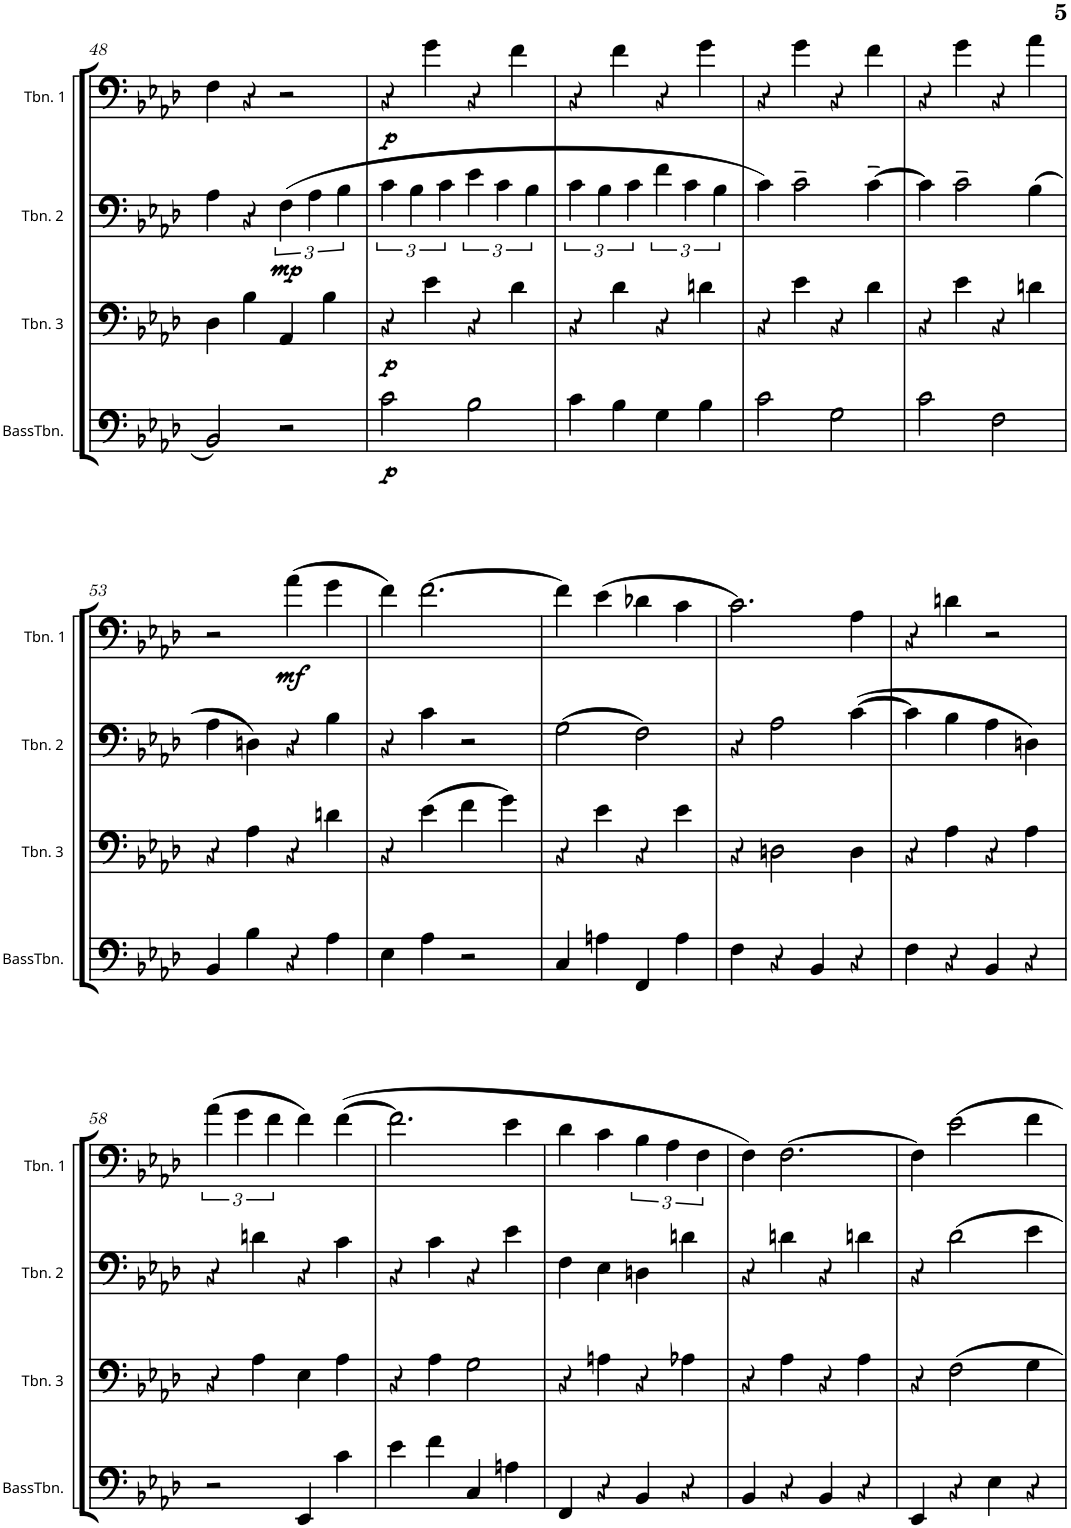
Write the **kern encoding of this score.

**kern	**dynam	**kern	**dynam	**kern	**dynam	**kern	**dynam
*part4	*part4	*part3	*part3	*part2	*part2	*part1	*part1
*staff4	*staff4	*staff3	*staff3	*staff2	*staff2	*staff1	*staff1
*I"Bass trombone	*	*I"Trombone 3	*	*I"Trombone 2	*	*I"Trombone 1	*
*I'BassTbn.	*	*I'Tbn. 3	*	*I'Tbn. 2	*	*I'Tbn. 1	*
!!LO:PB:g=z
*clefF4	*	*clefF4	*	*clefF4	*	*clefF4	*
*k[b-e-a-d-]	*	*k[b-e-a-d-]	*	*k[b-e-a-d-]	*	*k[b-e-a-d-]	*
*M4/4	*	*M4/4	*	*M4/4	*	*M4/4	*
=48	=48	=48	=48	=48	=48	=48	=48
2BB-/	.	4D-\	.	4A-\	.	4F\	.
.	.	4B-\	.	4r	.	4r	.
!	!	!	!	!	!LO:DY:b	!	!
2r	.	4AA-/	.	(6F\	mp	2r	.
.	.	.	.	6A-\	.	.	.
.	.	4B-\	.	.	.	.	.
.	.	.	.	6B-\	.	.	.
=49	=49	=49	=49	=49	=49	=49	=49
!	!LO:DY:b	!	!LO:DY:b	!	!	!	!LO:DY:b
2c\	p	4r	p	6c\	.	4r	p
.	.	.	.	6B-\	.	.	.
.	.	4e-\	.	.	.	4g\	.
.	.	.	.	6c\	.	.	.
2B-\	.	4r	.	6e-\	.	4r	.
.	.	.	.	6c\	.	.	.
.	.	4d-\	.	.	.	4f\	.
.	.	.	.	6B-\	.	.	.
=50	=50	=50	=50	=50	=50	=50	=50
4c\	.	4r	.	6c\	.	4r	.
.	.	.	.	6B-\	.	.	.
4B-\	.	4d-\	.	.	.	4f\	.
.	.	.	.	6c\	.	.	.
4G\	.	4r	.	6f\	.	4r	.
.	.	.	.	6c\	.	.	.
4B-\	.	4dn\	.	.	.	4g\	.
.	.	.	.	6B-\	.	.	.
=51	=51	=51	=51	=51	=51	=51	=51
2c\	.	4r	.	4c\)	.	4r	.
.	.	4e-\	.	2c~\	.	4g\	.
2G\	.	4r	.	.	.	4r	.
.	.	4d-\	.	[4c~\	.	4f\	.
=52	=52	=52	=52	=52	=52	=52	=52
2c\	.	4r	.	4c\]	.	4r	.
.	.	4e-\	.	2c~\	.	4g\	.
2F\	.	4r	.	.	.	4r	.
.	.	4dn\	.	(4B-\	.	4a-\	.
!!LO:LB:g=z
=53	=53	=53	=53	=53	=53	=53	=53
4BB-/	.	4r	.	4A-\	.	2r	.
4B-\	.	4A-\	.	4Dn\)	.	.	.
!	!	!	!	!	!	!	!LO:DY:b
4r	.	4r	.	4r	.	(4a-\	mf
4A-\	.	4dn\	.	4B-\	.	4g\	.
=54	=54	=54	=54	=54	=54	=54	=54
4E-\	.	4r	.	4r	.	4f\)	.
4A-\	.	(4e-\	.	4c\	.	[2.f\	.
2r	.	4f\	.	2r	.	.	.
.	.	4g\)	.	.	.	.	.
=55	=55	=55	=55	=55	=55	=55	=55
4C/	.	4r	.	(2G\	.	4f\]	.
4An\	.	4e-\	.	.	.	(4e-\	.
4FF/	.	4r	.	2F\)	.	4d-X\	.
4A\	.	4e-\	.	.	.	4c\	.
=56	=56	=56	=56	=56	=56	=56	=56
4F\	.	4r	.	4r	.	2.c\)	.
4r	.	2Dn\	.	2A-\	.	.	.
4BB-/	.	.	.	.	.	.	.
4r	.	4D\	.	([4c\	.	4A-\	.
=57	=57	=57	=57	=57	=57	=57	=57
4F\	.	4r	.	4c\]	.	4r	.
4r	.	4A-\	.	4B-\	.	4dn\	.
4BB-/	.	4r	.	4A-\	.	2r	.
4r	.	4A-\	.	4Dn\)	.	.	.
!!LO:LB:g=z
=58	=58	=58	=58	=58	=58	=58	=58
2r	.	4r	.	4r	.	(6a-\	.
.	.	.	.	.	.	6g\	.
.	.	4A-\	.	4dn\	.	.	.
.	.	.	.	.	.	6f\	.
4EE-/	.	4E-\	.	4r	.	4f\)	.
4c\	.	4A-\	.	4c\	.	([4f\	.
=59	=59	=59	=59	=59	=59	=59	=59
4e-\	.	4r	.	4r	.	2.f\]	.
4f\	.	4A-\	.	4c\	.	.	.
4C/	.	2G\	.	4r	.	.	.
4An\	.	.	.	4e-\	.	4e-\	.
=60	=60	=60	=60	=60	=60	=60	=60
4FF/	.	4r	.	4F\	.	4d-\	.
4r	.	4An\	.	4E-\	.	4c\	.
4BB-/	.	4r	.	4Dn\	.	6B-\	.
.	.	.	.	.	.	6A-\	.
4r	.	4A-X\	.	4dn\	.	.	.
.	.	.	.	.	.	6F\	.
=61	=61	=61	=61	=61	=61	=61	=61
4BB-/	.	4r	.	4r	.	4F\)	.
4r	.	4A-\	.	4dn\	.	[2.F\	.
4BB-/	.	4r	.	4r	.	.	.
4r	.	4A-\	.	4dn\	.	.	.
=62	=62	=62	=62	=62	=62	=62	=62
4EE-/	.	4r	.	4r	.	4F\]	.
4r	.	2F\	.	2d-\	.	2e-\	.
4E-\	.	.	.	.	.	.	.
4r	.	4G\	.	4e-\	.	4f\	.
=	=	=	=	=	=	=	=
*-	*-	*-	*-	*-	*-	*-	*-
